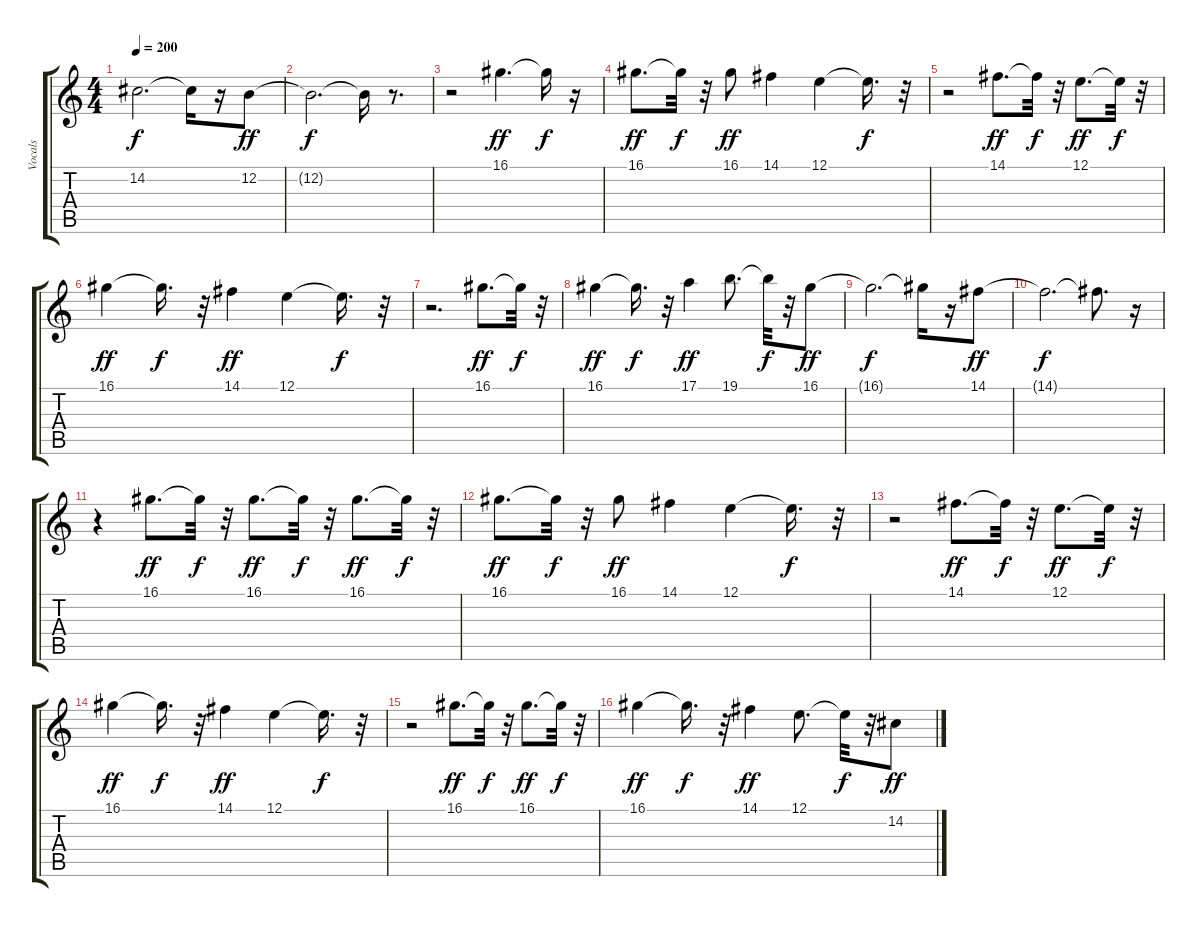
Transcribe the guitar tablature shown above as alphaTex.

\track ("Vocals" "Vocals") {instrument choiraahs}
\staff {score tabs}
\tuning (E4 B3 G3 D3 A2 E2) {hide}
\ts (4 4)
\tempo 200
\clef g2
\ks c
14.2{t}.2{d dy f} 14.2{t}.16 r.16 12.2.8{dy ff} |
12.2{t}.2{d dy f} 12.2{t}.16 r.8{d} |
r.2 16.1.4{d dy ff} 16.1{t}.16{dy f} r.16 |
16.1.8{d dy ff} 16.1{t}.32{dy f} r.32 16.1.8{dy ff} 14.1.4 12.1.4 12.1{t}.16{d dy f} r.32 |
r.2 14.1.8{d dy ff} 14.1{t}.32{dy f} r.32 12.1.8{d dy ff} 12.1{t}.32{dy f} r.32 |
16.1.4{dy ff} 16.1{t}.16{d dy f} r.32 14.1.4{dy ff} 12.1.4 12.1{t}.16{d dy f} r.32 |
r.2{d} 16.1.8{d dy ff} 16.1{t}.32{dy f} r.32 |
16.1.4{dy ff} 16.1{t}.16{d dy f} r.32 17.1.4{dy ff} 19.1.8{d} 19.1{t}.32{dy f} r.32 16.1.8{dy ff} |
16.1{t}.2{d dy f} 16.1{t}.16 r.16 14.1.8{dy ff} |
14.1{t}.2{d dy f} 14.1{t}.8{d} r.16 |
r.4 16.1.8{d dy ff} 16.1{t}.32{dy f} r.32 16.1.8{d dy ff} 16.1{t}.32{dy f} r.32 16.1.8{d dy ff} 16.1{t}.32{dy f} r.32 |
16.1.8{d dy ff} 16.1{t}.32{dy f} r.32 16.1.8{dy ff} 14.1.4 12.1.4 12.1{t}.16{d dy f} r.32 |
r.2 14.1.8{d dy ff} 14.1{t}.32{dy f} r.32 12.1.8{d dy ff} 12.1{t}.32{dy f} r.32 |
16.1.4{dy ff} 16.1{t}.16{d dy f} r.32 14.1.4{dy ff} 12.1.4 12.1{t}.16{d dy f} r.32 |
r.2 16.1.8{d dy ff} 16.1{t}.32{dy f} r.32 16.1.8{d dy ff} 16.1{t}.32{dy f} r.32 |
16.1.4{dy ff} 16.1{t}.16{d dy f} r.32 14.1.4{dy ff} 12.1.8{d} 12.1{t}.32{dy f} r.32 14.2.8{dy ff}
